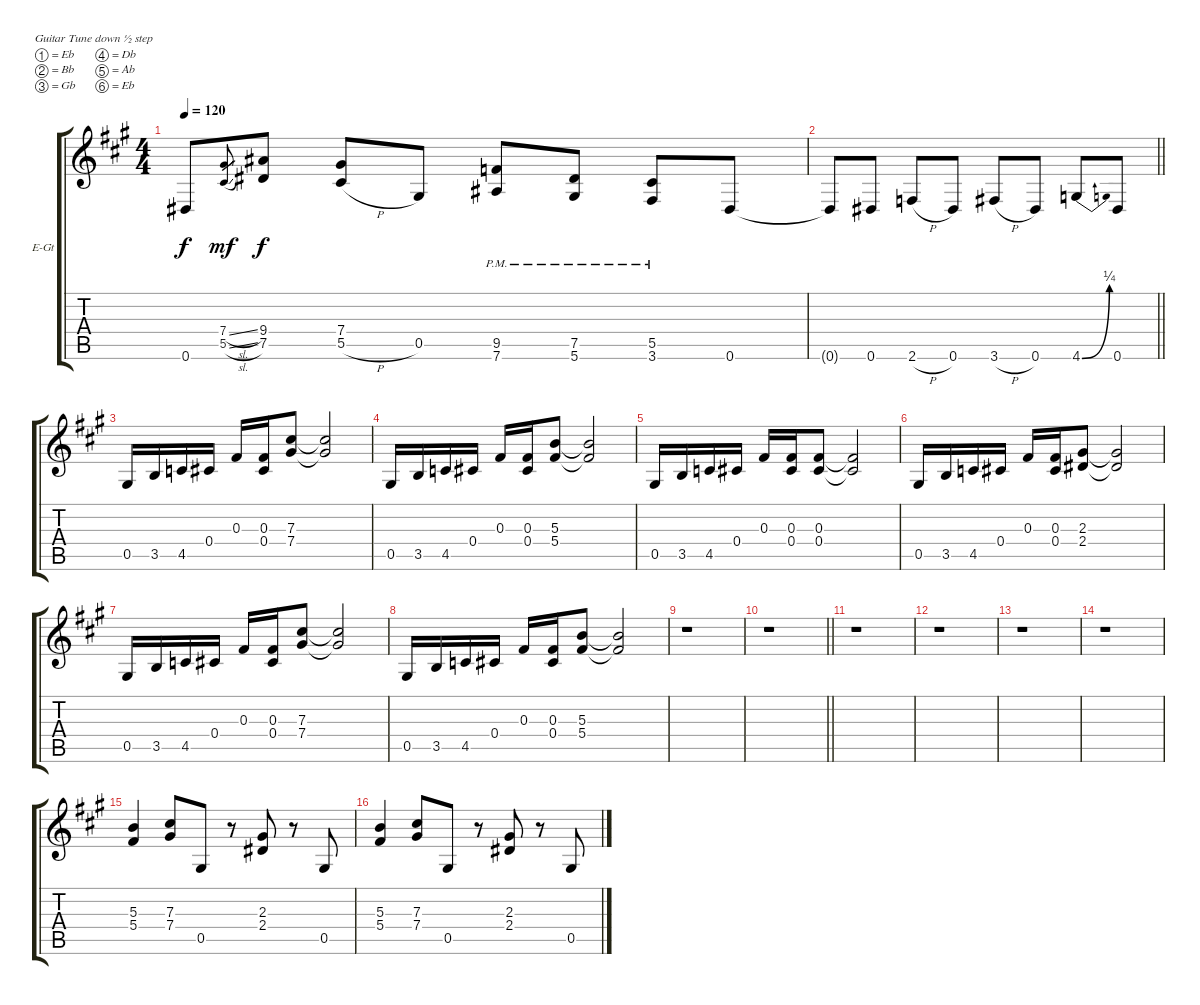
\bracketExtendMode groupsimilarinstruments
\firstSystemTrackNameOrientation horizontal
\otherSystemsTrackNameOrientation horizontal
\track ("Guitar 2" "E-Gt") {instrument distortionguitar}
\staff {score tabs}
\tuning (Eb4 Bb3 Gb3 Db3 Ab2 Eb2)
\ts (4 4)
\tempo 120
\clef g2
\ks a
0.6.8{dy f} (7.4{sl} 5.5{sl}).8{gr dy mf} (9.4 7.5).8{dy f} (7.4 5.5{h}).8 0.5.8 (9.5{pm} 7.6{pm}).8 (7.5{pm} 5.6{pm}).8 (5.5{pm} 3.6{pm}).8 0.6.8 |
\barLineRight lightlight
0.6{t}.8 0.6.8 2.6{h}.8 0.6.8 3.6{h}.8 0.6.8 4.6{be (bend 0 0 60 1)}.8 0.6.8 |
0.5.16 3.5.16 4.5.16 0.4.16 0.3.16 (0.3 0.4).16 (7.3 7.4).8 (7.3{t} 7.4{t}).2 |
0.5.16 3.5.16 4.5.16 0.4.16 0.3.16 (0.3 0.4).16 (5.3 5.4).8 (5.3{t} 5.4{t}).2 |
0.5.16 3.5.16 4.5.16 0.4.16 0.3.16 (0.3 0.4).16 (0.3 0.4).8 (0.3{t} 0.4{t}).2 |
0.5.16 3.5.16 4.5.16 0.4.16 0.3.16 (0.3 0.4).16 (2.3 2.4).8 (2.3{t} 2.4{t}).2 |
0.5.16 3.5.16 4.5.16 0.4.16 0.3.16 (0.3 0.4).16 (7.3 7.4).8 (7.3{t} 7.4{t}).2 |
0.5.16 3.5.16 4.5.16 0.4.16 0.3.16 (0.3 0.4).16 (5.3 5.4).8 (5.3{t} 5.4{t}).2 |
r.1 |
\barLineRight lightlight
r.1 |
r.1 |
r.1 |
r.1 |
r.1 |
(5.3 5.4).4 (7.3 7.4).8 0.5.8 r.8 (2.3 2.4).8 r.8 0.5.8 |
(5.3 5.4).4 (7.3 7.4).8 0.5.8 r.8 (2.3 2.4).8 r.8 0.5.8
